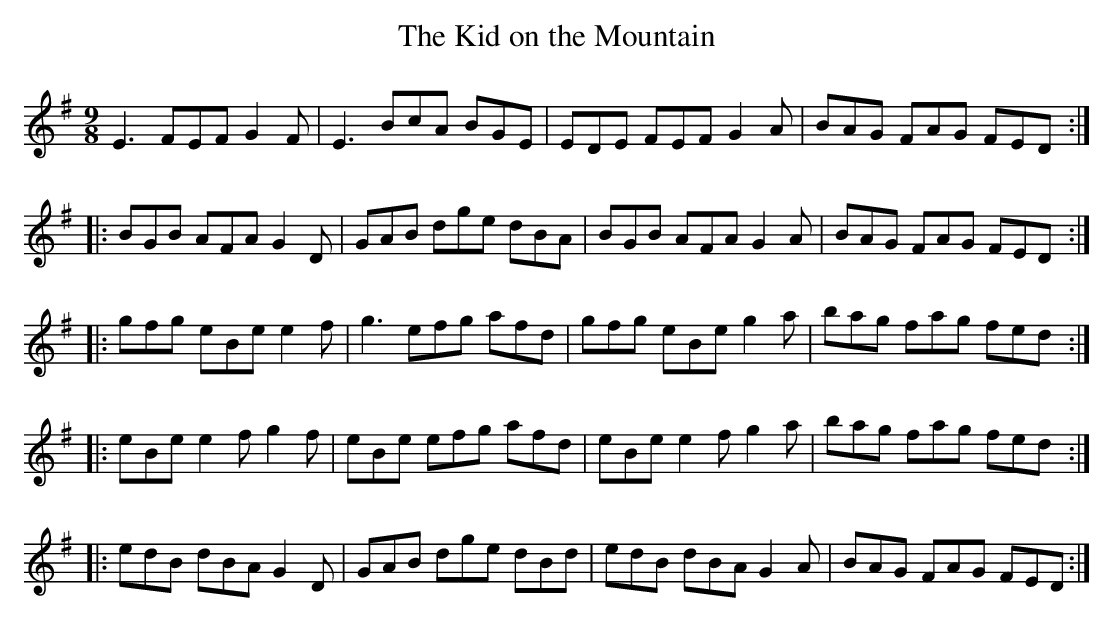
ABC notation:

X:1
T:Kid on the Mountain, The
M:9/8
K:Em
E3 FEF G2F|E3 BcA BGE|EDE FEF G2A|BAG FAG FED:|
|:BGB AFA G2D|GAB dge dBA|BGB AFA G2A|BAG FAG FED:|
|:gfg eBe e2f|g3 efg afd|gfg eBe g2a|bag fag fed:|
|:eBe e2f g2f|eBe efg afd|eBe e2f g2a|bag fag fed:|
|:edB dBA G2D|GAB dge dBd|edB dBA G2A|BAG FAG FED:|
